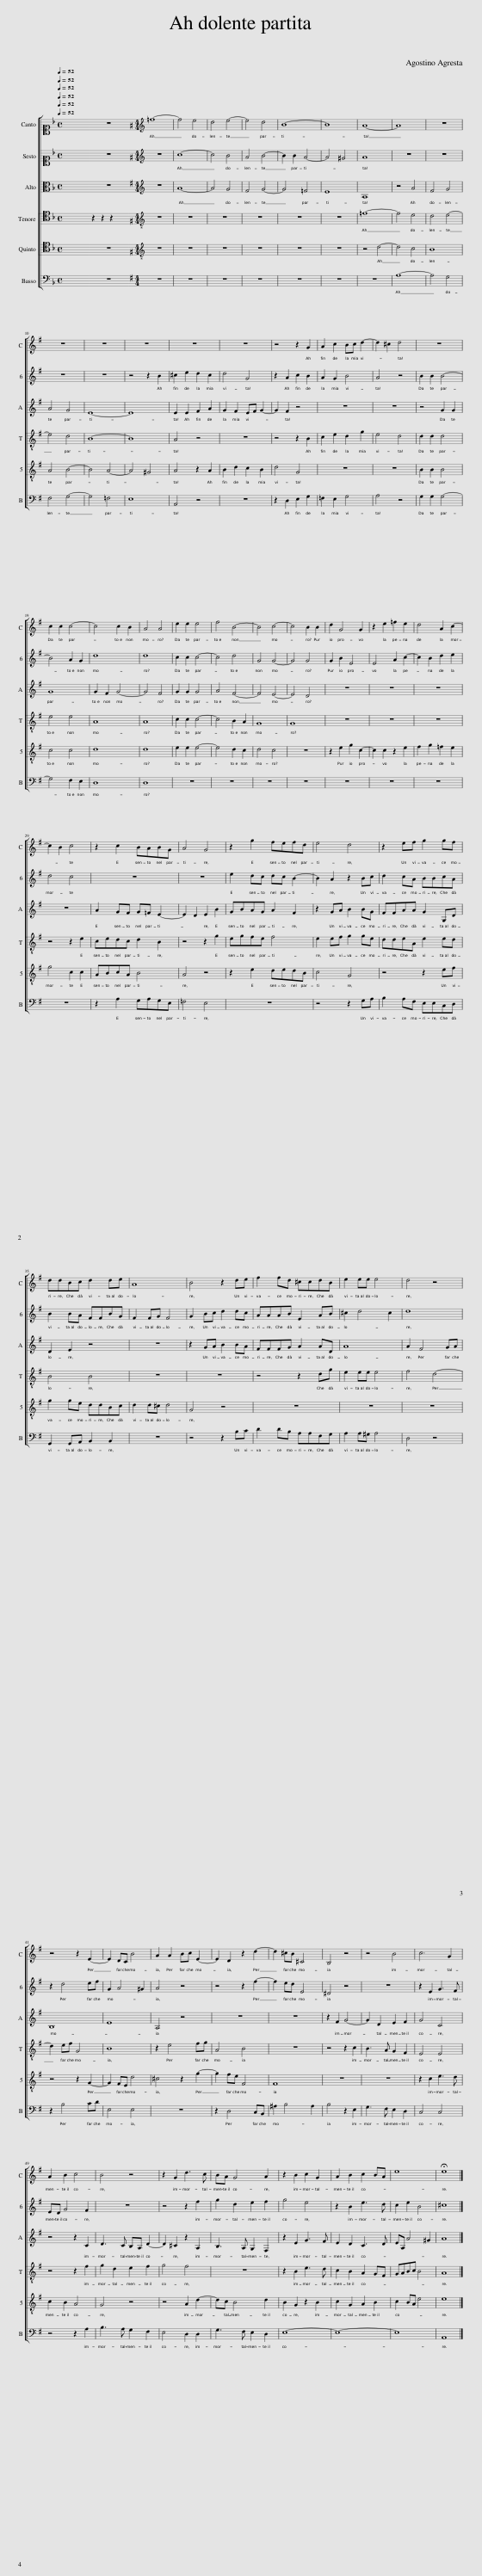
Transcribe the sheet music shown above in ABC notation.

X:1
%%score [ 1 2 3 [ 4 5 ] 6 ]
L:1/8
Q:1/4=52
M:4/4
I:linebreak $
K:F
V:1 alto1
V:2 alto1
V:3 alto
V:4 tenor
V:5 tenor
V:6 bass
V:1
 x8 | z8 |[K:G][M:4/4][K:treble] =f8- | f4 e4 | d4 e4- | %5
 e4 d4 | B8- | B8 | A8- | A8 | %10
 z8 |$ z8 | z8 | z8 | z8 | %15
 z8 | z4 z2 G2 | A2 c2 Bc d2- | d2 ^c2 d4 | z8 |$ %20
 c2 c2 c4- | c4 c2 B2 | A4 A4 | e2 e2 e4 | f4 B4- | %25
 B4 c4- | c4 B2 B2 | d2 G4 G2 | z2 e2 =f2 e2 | d4 A2 c2- |$ %30
 c2 B2 c4 | z2 c2 BABG | A4 G4 | z2 g2 fefd | e4 d4 | %35
 z2 ef g2 gf |$ ddBc d2 de | A8 | B4 z2 de | f2 fd ^ccdB | %40
 e2 ee e4 | d4 z4 |$ z4 z2 E2- | E2 DC B4 | A2 A2 Bc E2- | %45
 E2 D2 z2 d2- | d2 ^cB ^C4 | B,4 z4 | z4 B4 | c6 G2 |$ %50
 A2 B2 c4 | B4 z4 | z2 G2 d3 c | BA G4 A2 | z2 B2 c2 G2 | %55
 A2 B2 c2 BA | e8 | !fermata!e8 |] %58
V:2
 x8 | z8 |[K:G][M:4/4][K:treble] z8 | c8- | c4 B4 | %5
 A4 B4- | B2 B2 A4- | A4 ^G4 | A8 | z8 | %10
 z8 |$ z8 | z8 | z4 z2 B2 | ^c2 e2 d2 c2 | %15
 d4 G4 | z2 A2 c2 B2 | A2 G2 B4 | A4 z4 | B2 B2 B4- |$ %20
 B4 A2 G2 | d8 | d8 | c2 c2 c4- | c4 d4 | %25
 G4 G4- | G4 G4 | G2 B2 E4 | E4 A2 c2- | c2 B2 d2 e2 |$ %30
 d4 c4 | z8 | z8 | e2 dc dc B2- | B2 A2 z2 Bc | %35
 d2 cA BBcA |$ B2 BA FFBG | F2 FG F4 | G2 Bc d2 dc | AAAB E2 AB | %40
 ^c2 d4 c2 | d8 |$ z2 d4 ef | G2 A4 ^G2 | A4 z4 | %45
 z4 z2 f2- | f2 ed E4 | ^D4 z4 | z8 | z2 E2 G3 F |$ %50
 ED G4 F2 | z8 | z4 z2 f2 | g2 d2 e2 f2 | g4 e4 | %55
 z2 B2 e3 d | c2 e2 B4 | ^c8 |] %58
V:3
 x8 | z8 |[K:G][M:4/4][K:treble] z8 | A8- | A4 G4 | %5
 F4 G4- | G4 =F4 | E8 | A,8 | z4 A4 | %10
 F4 G4 |$ A4 G4 | E8- | E8 | E2 E2 F2 A2 | %15
 G2 F2 EF G2- | G2 F2 z4 | z8 | z8 | z4 G2 G2 |$ %20
 G8 | G2 F2 G4- | G4 F4 | G2 G2 G4 | A4 F4- | %25
 F4 E4- | E4 D4 | z8 | z8 | z8 |$ %30
 z8 | A2 GF G=F E2- | E2 D2 E2 B2 | GBAG A2 F2 | z2 GA B2 BG | %35
 FFAA G2 G,D |$ D2 E2 z4 | z8 | z2 GA B2 BA | FFFG A2 AD | %40
 A8 | A2 F4 GA |$ B,8 | E8 | A,4 z4 | %45
 z8 | z8 | z2 F2 G4- | G2 D2 E2 F2 | G4 C4 |$ %50
 z4 z2 C2 | D3 C B,A, D2- | D2 ^C2 z2 A,2 | B,3 A, G,2 F,2 | z2 E2 G3 F | %55
 E2 D2 C3 D | EA, A4 ^G2 | A8 |] %58
V:4
 x8 | z2 z2 z2 x2 |[K:G][M:4/4][K:treble-8] z8 | z8 | z8 | %5
 z8 | z8 | z8 | =f8- | f4 e4 | %10
 d4 e4- |$ e4 d4 | B8- | B8 | A4 z4 | %15
 z8 | z4 z2 B2 | c2 e2 d2 g2 | e4 d4 | d2 d2 d4 |$ %20
 e4 e4 | A8 | A8 | c2 c2 c4- | c4 B2 A2 | %25
 G8 | G8 | z8 | z8 | z8 |$ %30
 z4 z2 e2 | cedc d2 B2 | z4 z2 g2 | egfe f4 | e2 ef g2 ge | %35
 ddeA e2 ed |$ B4 B4 | z8 | z8 | z4 z2 dg | %40
 e2 ee e4 | f4 d4- |$ d2 ef G4 | B8 | z2 e4 fg | %45
 A4 B4 | z8 | z4 z2 c2 | B3 A G2 F2 | E4 E4 |$ %50
 z4 z2 f2 | g2 d2 e2 f2 | g4 f4 | z8 | z2 B2 e3 d | %55
 c2 B2 A2 GF | GABc B4 | A8 |] %58
V:5
 x8 | z8 |[K:G][M:4/4][K:treble-8] z8 | z8 | z8 | %5
 z8 | z8 | z8 | z4 d4- | d4 c4 | %10
 B8 |$ A4 B4- | B4 A4- | A4 ^G4 | A4 z2 A2 | %15
 B2 d2 c2 B2 | d4 G4 | z8 | z8 | B2 B2 B4 |$ %20
 c4 c4 | d8 | d8 | e2 e2 e4- | e4 d2 c2 | %25
 d4 c4 | z8 | z2 e2 g2 c2- | c2 c2 z2 e2 | f2 g2 =f2 e2 |$ %30
 g4 c2 c2 | ABcA B4 | A4 z4 | z2 e2 dedB | c4 G4 | %35
 z4 z2 ef |$ g2 ge ddBc | d2 d^c d4 | G4 z4 | z8 | %40
 z8 | z8 |$ z4 z2 G2- | G2 FE d4 | ^c4 z2 g2- | %45
 g2 fe F4 | F8 | z8 | z8 | z2 c2 e3 d |$ %50
 c2 B2 A4 | G4 z4 | z4 A2 d2- | dc B4 d2 | B2 G2 z2 B2 | %55
 c2 G2 A2 B2 | c2 BA e4 | e8 |] %58
V:6
 x8 | z8 |[K:G][M:4/4] z8 | z8 | z8 | %5
 z8 | z8 | z8 | z8 | A,8- | %10
 A,4 G,4 |$ F,4 G,4- | G,4 =F,4 | E,8 | A,,4 z4 | %15
 z8 | z2 D,2 E,2 G,2 | =F,2 E,2 G,4 | A,4 z4 | G,2 G,2 G,4- |$ %20
 G,4 F,2 E,2 | D,8 | D,8 | z8 | z8 | %25
 z8 | z8 | z8 | z8 | z8 |$ %30
 z8 | z2 A,2 G,A,G,E, | =F,4 E,4 | z8 | z4 z2 G,A, | %35
 B,2 A,F, E,E,C,D, |$ G,,2 G,,A,, B,,2 B,,2 | z8 | z4 z2 B,C | D2 DB, A,A,F,G, | %40
 A,2 A,^G, A,4 | D,4 z4 |$ z2 B,4 CD | E,4 E,4 | z8 | %45
 z2 D,4 C,B,, | ^A,2 B,4 A,2 | B,4 z2 E,2 | G,3 F, E,2 D,2 | C,4 C,4 |$ %50
 z4 z2 A,2 | B,3 A, G,2 F,2 | E,4 D,2 D,2 | G,3 F, E,2 D,2 | E,8- | %55
 E,8- | E,8 | A,,8 |] %58
